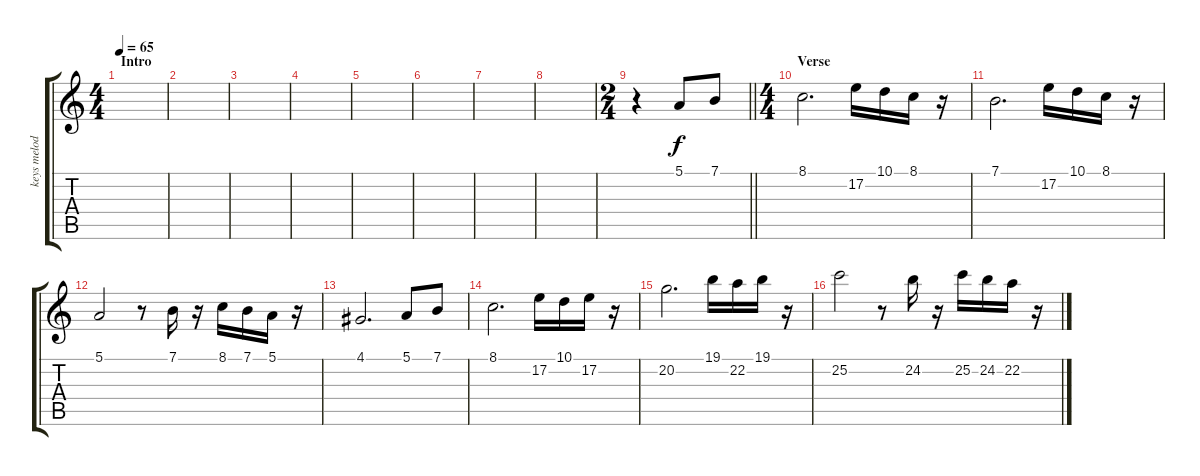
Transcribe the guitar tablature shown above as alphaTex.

\track ("keys melody" "keys melod") {instrument stringensemble1}
\staff {score tabs}
\tuning (E4 B3 G3 D3 A2 E2) {hide}
\ts (4 4)
\section ("" "Intro")
\tempo 65
\clef g2
\ks aminor
|
|
|
|
|
|
|
|
\ts (2 4)
\barLineRight lightlight
r.4 5.1.8 7.1.8 |
\ts (4 4)
\section ("" "Verse")
\ks c
8.1.2{d} 17.2.16 10.1.16 8.1.16 r.16 |
7.1.2{d} 17.2.16 10.1.16 8.1.16 r.16 |
5.1.2 r.8 7.1.16 r.16 8.1.16 7.1.16 5.1.16 r.16 |
4.1.2{d} 5.1.8 7.1.8 |
8.1.2{d} 17.2.16 10.1.16 17.2.16 r.16 |
20.2.2{d} 19.1.16 22.2.16 19.1.16 r.16 |
25.2.2 r.8 24.2.16 r.16 25.2.16 24.2.16 22.2.16 r.16
